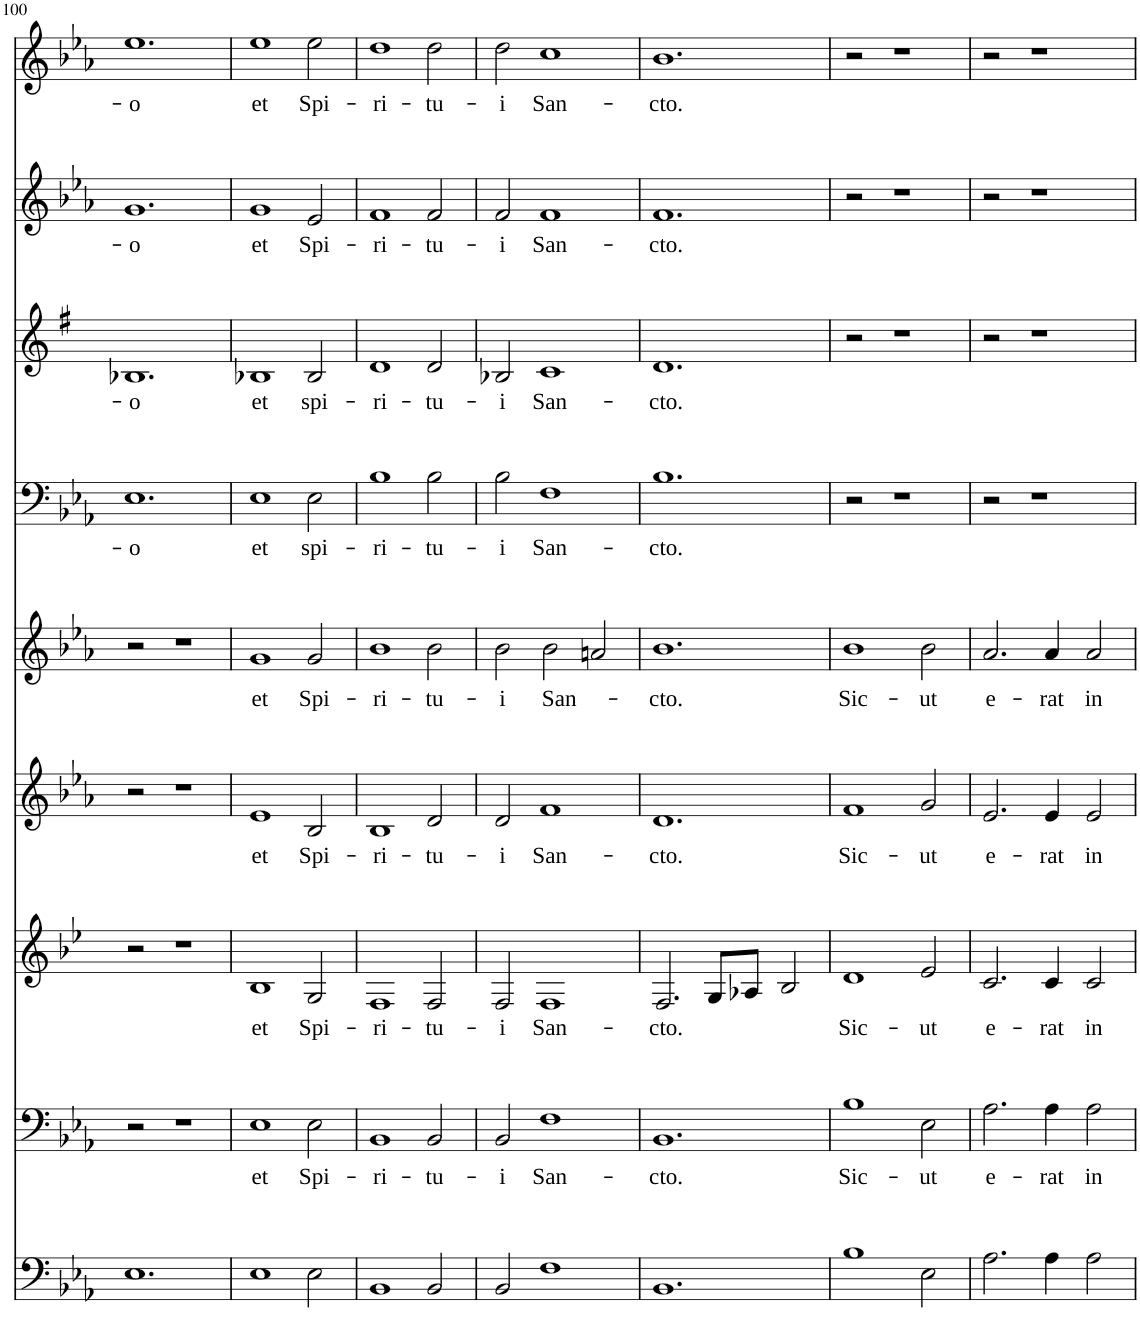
**kern	**kern	**text	**kern	**text	**kern	**text	**kern	**text	**kern	**text	**kern	**text	**kern	**text	**kern	**text
*part9	*part8	*part8	*part7	*part7	*part6	*part6	*part5	*part5	*part4	*part4	*part3	*part3	*part2	*part2	*part1	*part1
*staff9	*staff8	*staff8	*staff7	*staff7	*staff6	*staff6	*staff5	*staff5	*staff4	*staff4	*staff3	*staff3	*staff2	*staff2	*staff1	*staff1
*I"Violoncello	*I"Bass	*	*I"Tenor	*	*I"Tenor	*	*I"Soprano	*	*I"Bass	*	*I"Tenor	*	*I"Alto	*	*I"Soprano	*
!!LO:PB:g=z
*clefF4	*clefF4	*	*clefG2	*	*clefG2	*	*clefG2	*	*clefF4	*	*clefG2	*	*clefG2	*	*clefG2	*
*k[b-e-a-]	*k[b-e-a-]	*	*k[b-e-]	*	*k[b-e-a-]	*	*k[b-e-a-]	*	*k[b-e-a-]	*	*k[f#]	*	*k[b-e-a-]	*	*k[b-e-a-]	*
*M3/2	*M3/2	*	*M3/2	*	*M3/2	*	*M3/2	*	*M3/2	*	*M3/2	*	*M3/2	*	*M3/2	*
=100	=100	=100	=100	=100	=100	=100	=100	=100	=100	=100	=100	=100	=100	=100	=100	=100
!	!	!	!	!	!	!	!	!	!	!LO:LY:b	!	!LO:LY:b	!	!LO:LY:b	!	!LO:LY:b
1.E-	2r	.	2r	.	2r	.	2r	.	1.E-	-o	1.B-X	-o	1.g	-o	1.ee-	-o
.	1r	.	1r	.	1r	.	1r	.	.	.	.	.	.	.	.	.
=101	=101	=101	=101	=101	=101	=101	=101	=101	=101	=101	=101	=101	=101	=101	=101	=101
!	!	!LO:LY:b	!	!LO:LY:b	!	!LO:LY:b	!	!LO:LY:b	!	!LO:LY:b	!	!LO:LY:b	!	!LO:LY:b	!	!LO:LY:b
1E-	1E-	et	1B-	et	1e-	et	1g	et	1E-	et	1B-X	et	1g	et	1ee-	et
!	!	!LO:LY:b	!	!LO:LY:b	!	!LO:LY:b	!	!LO:LY:b	!	!LO:LY:b	!	!LO:LY:b	!	!LO:LY:b	!	!LO:LY:b
2E-\	2E-\	Spi-	2G/	Spi-	2B-/	Spi-	2g/	Spi-	2E-\	spi-	2B-/	spi-	2e-/	Spi-	2ee-\	Spi-
=102	=102	=102	=102	=102	=102	=102	=102	=102	=102	=102	=102	=102	=102	=102	=102	=102
!	!	!LO:LY:b	!	!LO:LY:b	!	!LO:LY:b	!	!LO:LY:b	!	!LO:LY:b	!	!LO:LY:b	!	!LO:LY:b	!	!LO:LY:b
1BB-	1BB-	-ri-	1F	-ri-	1B-	-ri-	1b-	-ri-	1B-	-ri-	1d	-ri-	1f	-ri-	1dd	-ri-
!	!	!LO:LY:b	!	!LO:LY:b	!	!LO:LY:b	!	!LO:LY:b	!	!LO:LY:b	!	!LO:LY:b	!	!LO:LY:b	!	!LO:LY:b
2BB-/	2BB-/	-tu-	2F/	-tu-	2d/	-tu-	2b-\	-tu-	2B-\	-tu-	2d/	-tu-	2f/	-tu-	2dd\	-tu-
=103	=103	=103	=103	=103	=103	=103	=103	=103	=103	=103	=103	=103	=103	=103	=103	=103
!	!	!LO:LY:b	!	!LO:LY:b	!	!LO:LY:b	!	!LO:LY:b	!	!LO:LY:b	!	!LO:LY:b	!	!LO:LY:b	!	!LO:LY:b
2BB-/	2BB-/	-i	2F/	-i	2d/	-i	2b-\	-i	2B-\	-i	2B-X/	-i	2f/	-i	2dd\	-i
!	!	!LO:LY:b	!	!LO:LY:b	!	!LO:LY:b	!	!LO:LY:b	!	!LO:LY:b	!	!LO:LY:b	!	!LO:LY:b	!	!LO:LY:b
1F	1F	San-	1F	San-	1f	San-	2b-\	San-	1F	San-	1c	San-	1f	San-	1cc	San-
.	.	.	.	.	.	.	2an/	.	.	.	.	.	.	.	.	.
=104	=104	=104	=104	=104	=104	=104	=104	=104	=104	=104	=104	=104	=104	=104	=104	=104
!	!	!LO:LY:b	!	!LO:LY:b	!	!LO:LY:b	!	!LO:LY:b	!	!LO:LY:b	!	!LO:LY:b	!	!LO:LY:b	!	!LO:LY:b
1.BB-	1.BB-	-cto.	2.F/	-cto.	1.d	-cto.	1.b-	-cto.	1.B-	-cto.	1.d	-cto.	1.f	-cto.	1.b-	-cto.
.	.	.	8G/L	.	.	.	.	.	.	.	.	.	.	.	.	.
.	.	.	8A-X/J	.	.	.	.	.	.	.	.	.	.	.	.	.
.	.	.	2B-/	.	.	.	.	.	.	.	.	.	.	.	.	.
=105	=105	=105	=105	=105	=105	=105	=105	=105	=105	=105	=105	=105	=105	=105	=105	=105
!	!	!LO:LY:b	!	!LO:LY:b	!	!LO:LY:b	!	!LO:LY:b	!	!	!	!	!	!	!	!
1B-	1B-	Sic-	1d	Sic-	1f	Sic-	1b-	Sic-	2r	.	2r	.	2r	.	2r	.
.	.	.	.	.	.	.	.	.	1r	.	1r	.	1r	.	1r	.
!	!	!LO:LY:b	!	!LO:LY:b	!	!LO:LY:b	!	!LO:LY:b	!	!	!	!	!	!	!	!
2E-\	2E-\	-ut	2e-/	-ut	2g/	-ut	2b-\	-ut	.	.	.	.	.	.	.	.
=106	=106	=106	=106	=106	=106	=106	=106	=106	=106	=106	=106	=106	=106	=106	=106	=106
!	!	!LO:LY:b	!	!LO:LY:b	!	!LO:LY:b	!	!LO:LY:b	!	!	!	!	!	!	!	!
2.A-\	2.A-\	e-	2.c/	e-	2.e-/	e-	2.a-/	e-	2r	.	2r	.	2r	.	2r	.
.	.	.	.	.	.	.	.	.	1r	.	1r	.	1r	.	1r	.
!	!	!LO:LY:b	!	!LO:LY:b	!	!LO:LY:b	!	!LO:LY:b	!	!	!	!	!	!	!	!
4A-\	4A-\	-rat	4c/	-rat	4e-/	-rat	4a-/	-rat	.	.	.	.	.	.	.	.
!	!	!LO:LY:b	!	!LO:LY:b	!	!LO:LY:b	!	!LO:LY:b	!	!	!	!	!	!	!	!
2A-\	2A-\	in	2c/	in	2e-/	in	2a-/	in	.	.	.	.	.	.	.	.
=	=	=	=	=	=	=	=	=	=	=	=	=	=	=	=	=
*-	*-	*-	*-	*-	*-	*-	*-	*-	*-	*-	*-	*-	*-	*-	*-	*-
